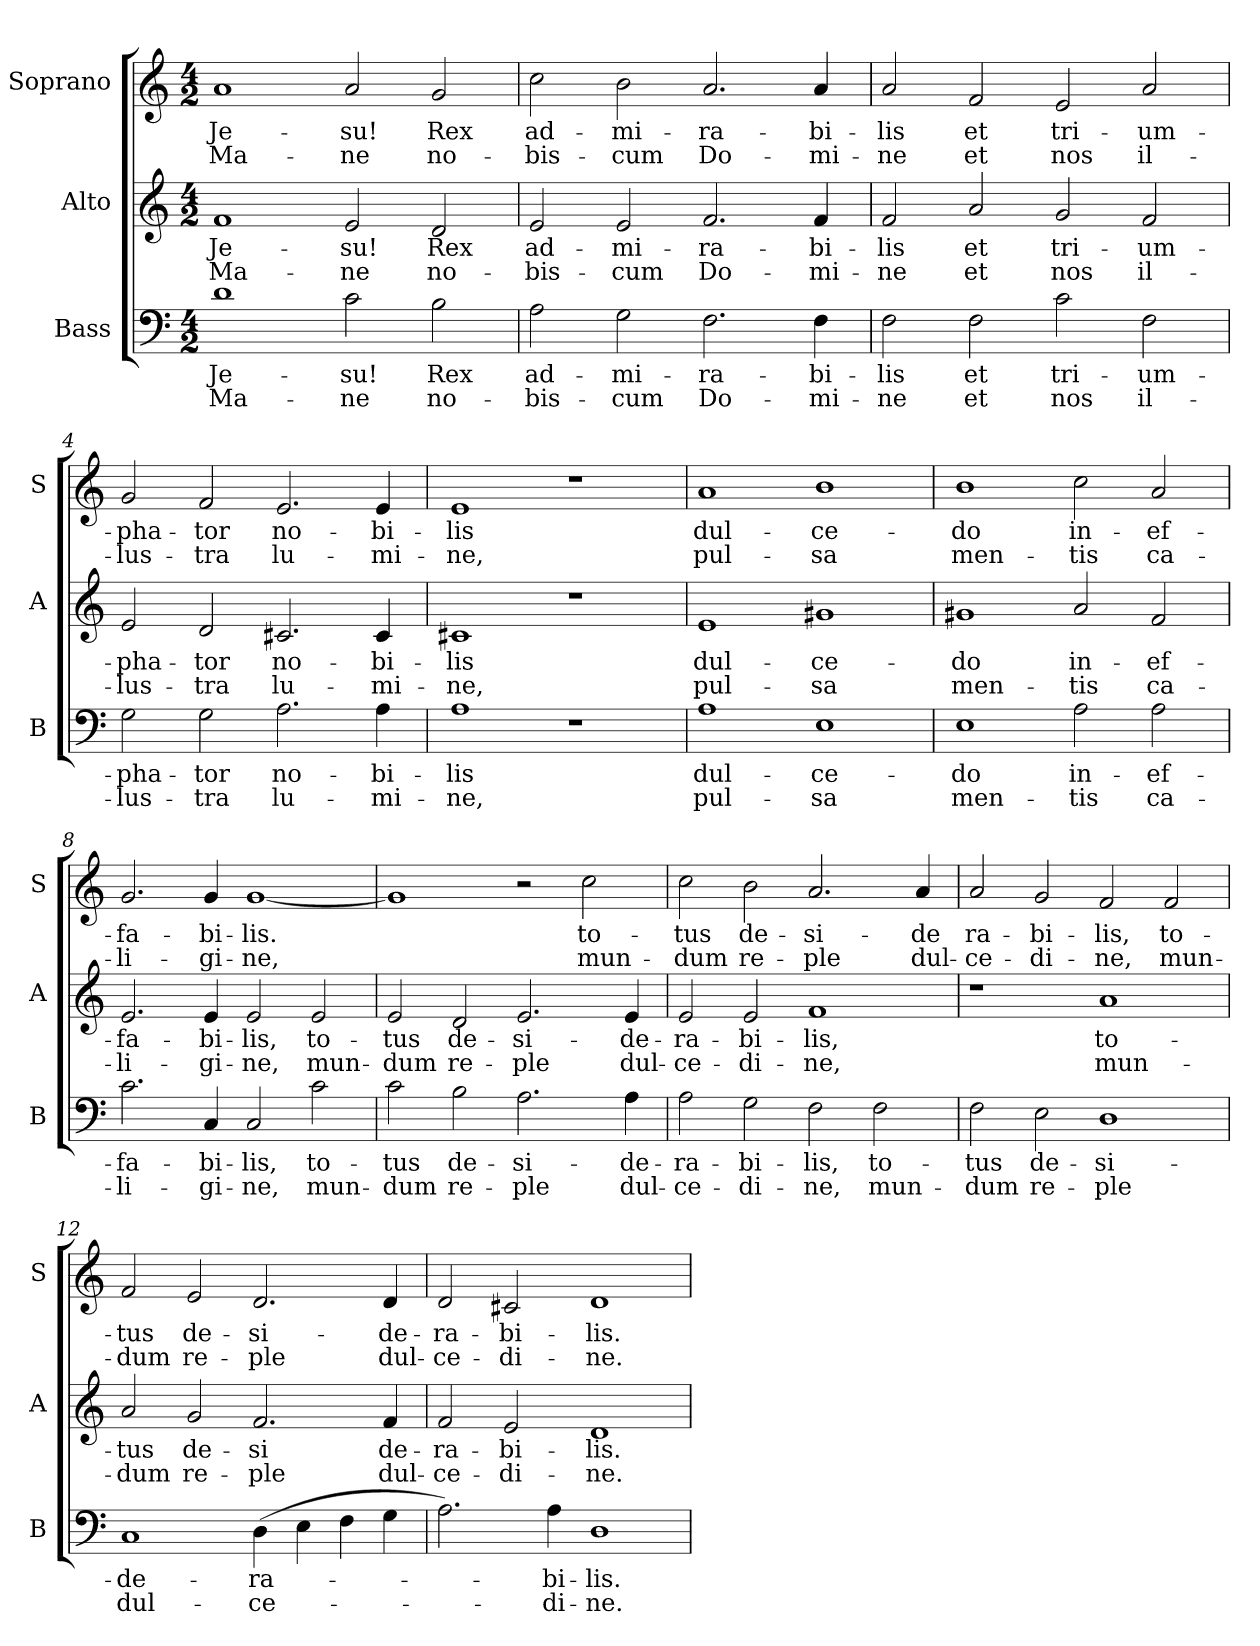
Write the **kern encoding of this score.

**kern	**text	**text	**kern	**text	**text	**kern	**text	**text
*part3	*part3	*part3	*part2	*part2	*part2	*part1	*part1	*part1
*staff3	*staff3	*staff3	*staff2	*staff2	*staff2	*staff1	*staff1	*staff1
*I"Bass	*	*	*I"Alto	*	*	*I"Soprano	*	*
*I'B	*	*	*I'A	*	*	*I'S	*	*
*clefF4	*	*	*clefG2	*	*	*clefG2	*	*
*k[]	*	*	*k[]	*	*	*k[]	*	*
*a:	*	*	*a:	*	*	*a:	*	*
*M4/2	*	*	*M4/2	*	*	*M4/2	*	*
=1	=1	=1	=1	=1	=1	=1	=1	=1
1d	Je-	Ma-	1f	Je-	Ma-	1a	Je-	Ma-
2c\	-su!	-ne	2e/	-su!	-ne	2a/	-su!	-ne
2B\	Rex	no-	2d/	Rex	no-	2g/	Rex	no-
=2	=2	=2	=2	=2	=2	=2	=2	=2
2A\	ad-	-bis-	2e/	ad-	-bis-	2cc\	ad-	-bis-
2G\	-mi-	-cum	2e/	-mi-	-cum	2b\	-mi-	-cum
2.F\	-ra-	Do-	2.f/	-ra-	Do-	2.a/	-ra-	Do-
4F\	-bi-	-mi-	4f/	-bi-	-mi-	4a/	-bi-	-mi-
=3	=3	=3	=3	=3	=3	=3	=3	=3
2F\	-lis	-ne	2f/	-lis	-ne	2a/	-lis	-ne
2F\	et	et	2a/	et	et	2f/	et	et
2c\	tri-	nos	2g/	tri-	nos	2e/	tri-	nos
2F\	-um-	il-	2f/	-um-	il-	2a/	-um-	il-
=4	=4	=4	=4	=4	=4	=4	=4	=4
2G\	-pha-	-lus-	2e/	-pha-	-lus-	2g/	-pha-	-lus-
2G\	-tor	-tra	2d/	-tor	-tra	2f/	-tor	-tra
2.A\	no-	lu-	2.c#X/	no-	lu-	2.e/	no-	lu-
4A\	-bi-	-mi-	4c#/	-bi-	-mi-	4e/	-bi-	-mi-
!!LO:LB:g=z
=5	=5	=5	=5	=5	=5	=5	=5	=5
1A	-lis	-ne,	1c#X	-lis	-ne,	1e	-lis	-ne,
1r	.	.	1r	.	.	1r	.	.
=6	=6	=6	=6	=6	=6	=6	=6	=6
1A	dul-	pul-	1e	dul-	pul-	1a	dul-	pul-
1E	-ce-	-sa	1g#X	-ce-	-sa	1b	-ce-	-sa
=7	=7	=7	=7	=7	=7	=7	=7	=7
1E	-do	men-	1g#X	-do	men-	1b	-do	men-
2A\	in-	-tis	2a/	in-	-tis	2cc\	in-	-tis
2A\	-ef-	ca-	2f/	-ef-	ca-	2a/	-ef-	ca-
=8	=8	=8	=8	=8	=8	=8	=8	=8
2.c\	-fa-	-li-	2.e/	-fa-	-li-	2.g/	-fa-	-li-
4C/	-bi-	-gi-	4e/	-bi-	-gi-	4g/	-bi-	-gi-
2C/	-lis,	-ne,	2e/	-lis,	-ne,	[1g	-lis.	-ne,
2c\	to-	mun-	2e/	to-	mun-	.	.	.
=9	=9	=9	=9	=9	=9	=9	=9	=9
2c\	-tus	-dum	2e/	-tus	-dum	1g]	.	.
2B\	de-	re-	2d/	de-	re-	.	.	.
2.A\	-si-	-ple	2.e/	-si-	-ple	2r	.	.
.	.	.	.	.	.	2cc\	to-	mun-
4A\	-de-	dul-	4e/	-de-	dul-	.	.	.
!!LO:LB:g=z
=10	=10	=10	=10	=10	=10	=10	=10	=10
2A\	-ra-	-ce-	2e/	-ra-	-ce-	2cc\	-tus	-dum
2G\	-bi-	-di-	2e/	-bi-	-di-	2b\	de-	re-
2F\	-lis,	-ne,	1f	-lis,	-ne,	2.a/	-si-	-ple
2F\	to-	mun-	.	.	.	.	.	.
.	.	.	.	.	.	4a/	-de	dul-
=11	=11	=11	=11	=11	=11	=11	=11	=11
2F\	-tus	-dum	1r	.	.	2a/	ra-	-ce-
2E\	de-	re-	.	.	.	2g/	-bi-	-di-
1D	-si-	-ple	1a	to-	mun-	2f/	-lis,	-ne,
.	.	.	.	.	.	2f/	to-	mun-
=12	=12	=12	=12	=12	=12	=12	=12	=12
1C	-de-	dul-	2a/	-tus	-dum	2f/	-tus	-dum
.	.	.	2g/	de-	re-	2e/	de-	re-
(4D\	-ra-	-ce-	2.f/	-si	-ple	2.d/	-si-	-ple
4E\	.	.	.	.	.	.	.	.
4F\	.	.	.	.	.	.	.	.
4G\	.	.	4f/	de-	dul-	4d/	-de-	dul-
=13	=13	=13	=13	=13	=13	=13	=13	=13
2.A\)	.	.	2f/	-ra-	-ce-	2d/	-ra-	-ce-
.	.	.	2e/	-bi-	-di-	2c#X/	-bi-	-di-
4A\	-bi-	-di-	.	.	.	.	.	.
1D	-lis.	-ne.	1d	-lis.	-ne.	1d	-lis.	-ne.
=!	=!	=!	=!	=!	=!	=!	=!	=!
*-	*-	*-	*-	*-	*-	*-	*-	*-
